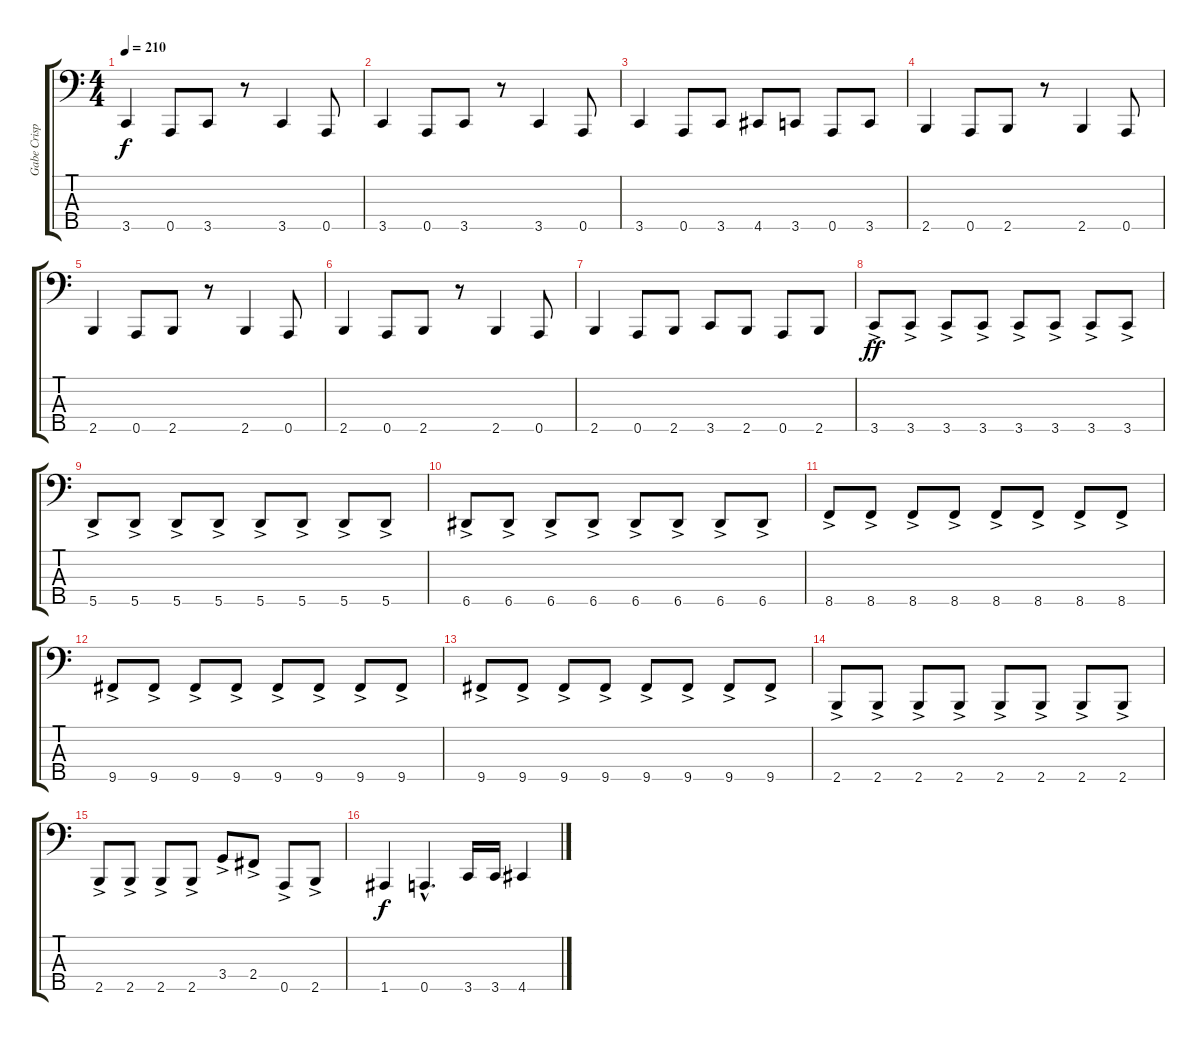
\track ("Gabe Crisp (Bass)" "Gabe Crisp") {instrument electricbasspick}
\staff {score tabs}
\tuning (G2 D2 A1 E1 A0) {hide}
\ts (4 4)
\tempo 210
\clef f4
\ks c
3.5.4{dy f} 0.5.8 3.5.8 r.8 3.5.4 0.5.8 |
3.5.4 0.5.8 3.5.8 r.8 3.5.4 0.5.8 |
3.5.4 0.5.8 3.5.8 4.5.8 3.5.8 0.5.8 3.5.8 |
2.5.4 0.5.8 2.5.8 r.8 2.5.4 0.5.8 |
2.5.4 0.5.8 2.5.8 r.8 2.5.4 0.5.8 |
2.5.4 0.5.8 2.5.8 r.8 2.5.4 0.5.8 |
2.5.4 0.5.8 2.5.8 3.5.8 2.5.8 0.5.8 2.5.8 |
3.5{ac}.8{dy ff} 3.5{ac}.8 3.5{ac}.8 3.5{ac}.8 3.5{ac}.8 3.5{ac}.8 3.5{ac}.8 3.5{ac}.8 |
5.5{ac}.8 5.5{ac}.8 5.5{ac}.8 5.5{ac}.8 5.5{ac}.8 5.5{ac}.8 5.5{ac}.8 5.5{ac}.8 |
6.5{ac}.8 6.5{ac}.8 6.5{ac}.8 6.5{ac}.8 6.5{ac}.8 6.5{ac}.8 6.5{ac}.8 6.5{ac}.8 |
8.5{ac}.8 8.5{ac}.8 8.5{ac}.8 8.5{ac}.8 8.5{ac}.8 8.5{ac}.8 8.5{ac}.8 8.5{ac}.8 |
9.5{ac}.8 9.5{ac}.8 9.5{ac}.8 9.5{ac}.8 9.5{ac}.8 9.5{ac}.8 9.5{ac}.8 9.5{ac}.8 |
9.5{ac}.8 9.5{ac}.8 9.5{ac}.8 9.5{ac}.8 9.5{ac}.8 9.5{ac}.8 9.5{ac}.8 9.5{ac}.8 |
2.5{ac}.8 2.5{ac}.8 2.5{ac}.8 2.5{ac}.8 2.5{ac}.8 2.5{ac}.8 2.5{ac}.8 2.5{ac}.8 |
2.5{ac}.8 2.5{ac}.8 2.5{ac}.8 2.5{ac}.8 3.4{ac}.8 2.4{ac}.8 0.5{ac}.8 2.5{ac}.8 |
1.5.4{dy f} 0.5{hac}.4{d} 3.5.16 3.5.16 4.5.4
